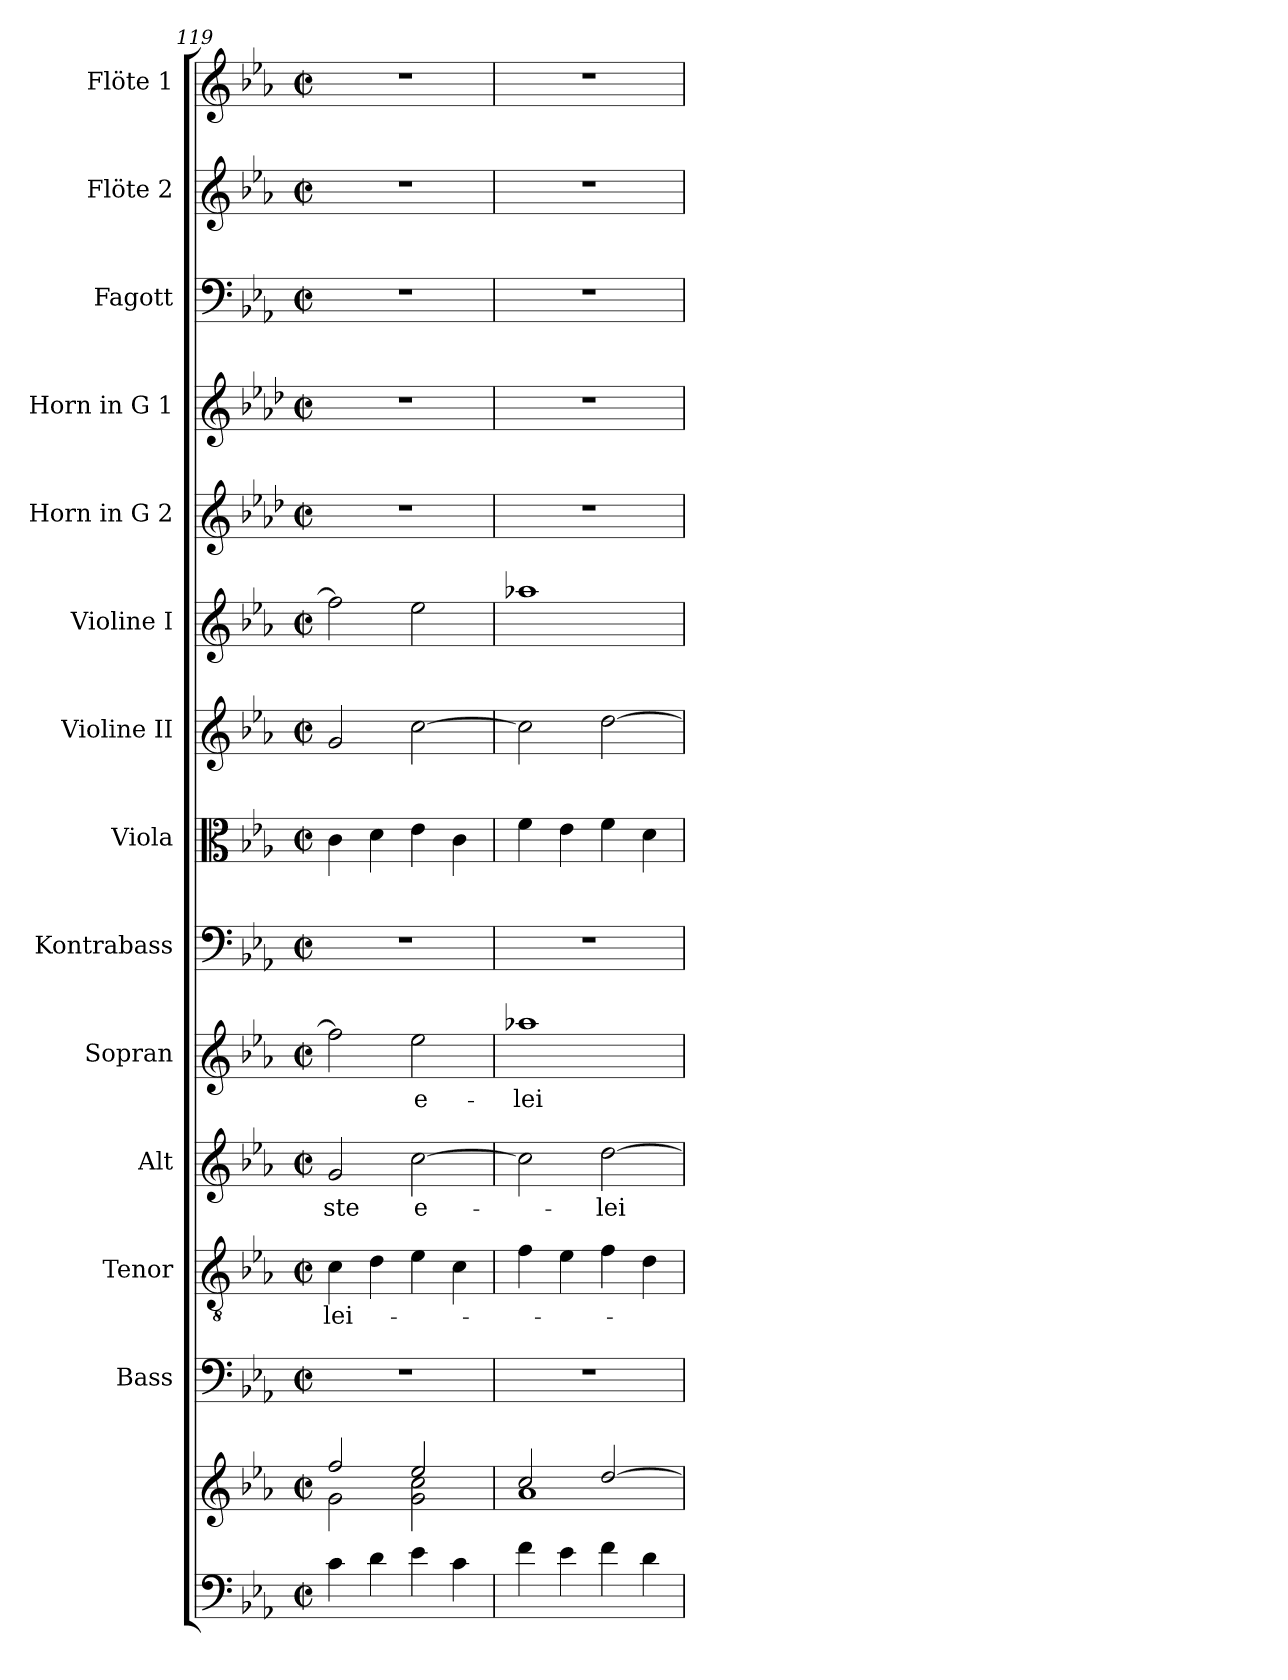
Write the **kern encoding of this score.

**kern	**kern	**kern	**kern	**text	**kern	**text	**kern	**text	**kern	**kern	**kern	**kern	**kern	**kern	**kern	**kern	**kern
*part14	*part14	*part13	*part12	*part12	*part11	*part11	*part10	*part10	*part9	*part8	*part7	*part6	*part5	*part4	*part3	*part2	*part1
*staff15	*staff14	*staff13	*staff12	*staff12	*staff11	*staff11	*staff10	*staff10	*staff9	*staff8	*staff7	*staff6	*staff5	*staff4	*staff3	*staff2	*staff1
*	*	*I"Bass	*I"Tenor	*	*I"Alt	*	*I"Sopran	*	*I"Kontrabass	*I"Viola	*I"Violine II	*I"Violine I	*I"Horn in G 2	*I"Horn in G 1	*I"Fagott	*I"Flöte 2	*I"Flöte 1
*	*	*I'B.	*I'T.	*	*I'A.	*	*I'S.	*	*I'Kb.	*I'Vla.	*I'Vl. II	*I'Vl. I	*	*	*I'Fg.	*I'Fl. 2	*I'Fl. 1
*clefF4	*clefG2	*clefF4	*clefGv2	*	*clefG2	*	*clefG2	*	*clefF4	*clefC3	*clefG2	*clefG2	*clefG2	*clefG2	*clefF4	*clefG2	*clefG2
*	*	*	*	*	*	*	*	*	*ITrd7c12	*	*	*	*ITrd3c5	*ITrd3c5	*	*	*
*k[b-e-a-]	*k[b-e-a-]	*k[b-e-a-]	*k[b-e-a-]	*	*k[b-e-a-]	*	*k[b-e-a-]	*	*k[b-e-a-]	*k[b-e-a-]	*k[b-e-a-]	*k[b-e-a-]	*k[b-e-a-]	*k[b-e-a-]	*k[b-e-a-]	*k[b-e-a-]	*k[b-e-a-]
*E-:	*E-:	*E-:	*E-:	*	*E-:	*	*E-:	*	*E-:	*E-:	*E-:	*E-:	*E-:	*E-:	*E-:	*E-:	*E-:
*M2/2	*M2/2	*M2/2	*M2/2	*	*M2/2	*	*M2/2	*	*M2/2	*M2/2	*M2/2	*M2/2	*M2/2	*M2/2	*M2/2	*M2/2	*M2/2
*met(c|)	*met(c|)	*met(c|)	*met(c|)	*	*met(c|)	*	*met(c|)	*	*met(c|)	*met(c|)	*met(c|)	*met(c|)	*met(c|)	*met(c|)	*met(c|)	*met(c|)	*met(c|)
=119	=119	=119	=119	=119	=119	=119	=119	=119	=119	=119	=119	=119	=119	=119	=119	=119	=119
*	*^	*	*	*	*	*	*	*	*	*	*	*	*	*	*	*	*
!	!	!	!	!	!LO:LY:b	!	!LO:LY:b	!	!	!	!	!	!	!	!	!	!	!
4c\	2ff/	2g\	1r	4c\	-lei-	2g/	-ste	2ff\]	.	1r	4c\	2g/	2ff\]	1r	1r	1r	1r	1r
4d\	.	.	.	4d\	.	.	.	.	.	.	4d\	.	.	.	.	.	.	.
!	!	!	!	!	!	!	!LO:LY:b	!	!LO:LY:b	!	!	!	!	!	!	!	!	!
4e-\	2ee-/	2g\ 2cc\	.	4e-\	.	[2cc\	e-	2ee-\	e-	.	4e-\	[2cc\	2ee-\	.	.	.	.	.
4c\	.	.	.	4c\	.	.	.	.	.	.	4c\	.	.	.	.	.	.	.
=120	=120	=120	=120	=120	=120	=120	=120	=120	=120	=120	=120	=120	=120	=120	=120	=120	=120	=120
!	!	!	!	!	!	!	!	!	!LO:LY:b	!	!	!	!	!	!	!	!	!
4f\	2cc/	1a-	1r	4f\	.	2cc\]	.	1aa-X	-lei-	1r	4f\	2cc\]	1aa-X	1r	1r	1r	1r	1r
4e-\	.	.	.	4e-\	.	.	.	.	.	.	4e-\	.	.	.	.	.	.	.
!	!	!	!	!	!	!	!LO:LY:b	!	!	!	!	!	!	!	!	!	!	!
4f\	[>2dd/	.	.	4f\	.	[2dd\	-lei-	.	.	.	4f\	[2dd\	.	.	.	.	.	.
4d\	.	.	.	4d\	.	.	.	.	.	.	4d\	.	.	.	.	.	.	.
*	*v	*v	*	*	*	*	*	*	*	*	*	*	*	*	*	*	*	*
=	=	=	=	=	=	=	=	=	=	=	=	=	=	=	=	=	=
*-	*-	*-	*-	*-	*-	*-	*-	*-	*-	*-	*-	*-	*-	*-	*-	*-	*-
